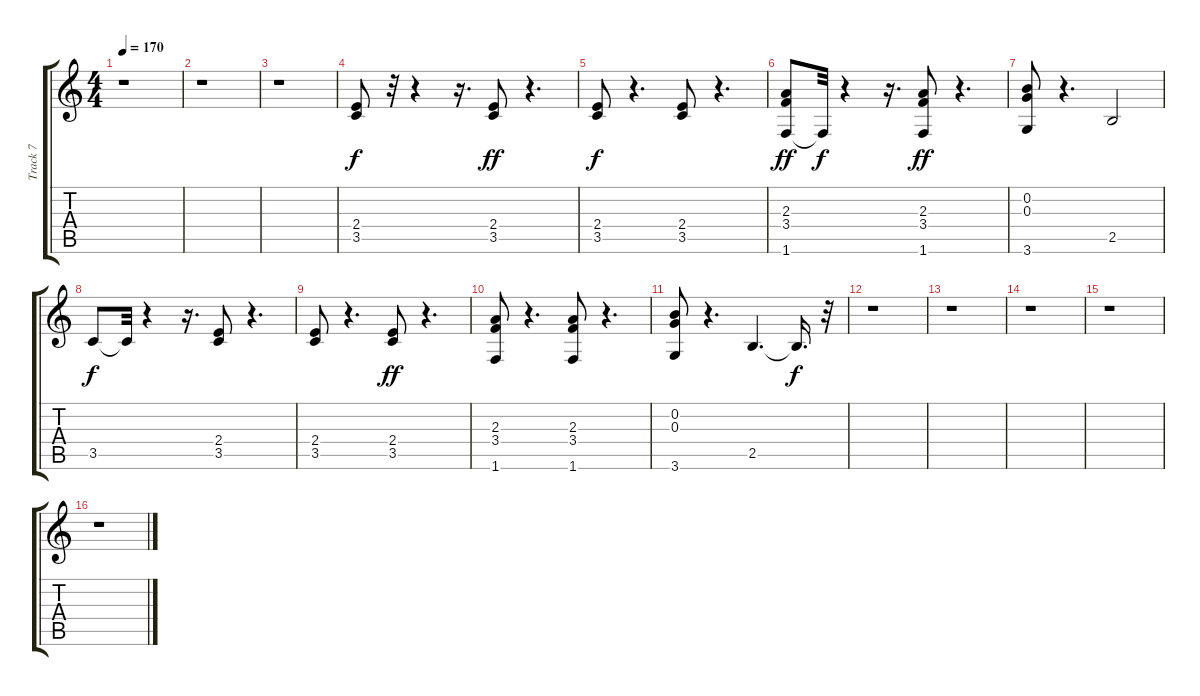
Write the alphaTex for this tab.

\track ("Track 7" "Track 7") {instrument distortionguitar}
\staff {score tabs}
\tuning (E4 B3 G3 D3 A2 E2) {hide}
\ts (4 4)
\tempo 170
\clef g2
\ks c
r.1{dy f} |
r.1 |
r.1 |
(2.4 3.5).8 r.32 r.4 r.16{d} (2.4 3.5).8{dy ff} r.4{d} |
(2.4 3.5).8{dy f} r.4{d} (2.4 3.5).8 r.4{d} |
(2.3 3.4 1.6).8{dy ff} 1.6{t}.32{dy f} r.4 r.16{d} (2.3 3.4 1.6).8{dy ff} r.4{d} |
(0.2 0.3 3.6).8 r.4{d} 2.5.2 |
3.5.8{dy f} 3.5{t}.32 r.4 r.16{d} (2.4 3.5).8 r.4{d} |
(2.4 3.5).8 r.4{d} (2.4 3.5).8{dy ff} r.4{d} |
(2.3 3.4 1.6).8 r.4{d} (2.3 3.4 1.6).8 r.4{d} |
(0.2 0.3 3.6).8 r.4{d} 2.5.4{d} 2.5{t}.16{d dy f} r.32 |
r.1 |
r.1 |
r.1 |
r.1 |
r.1
